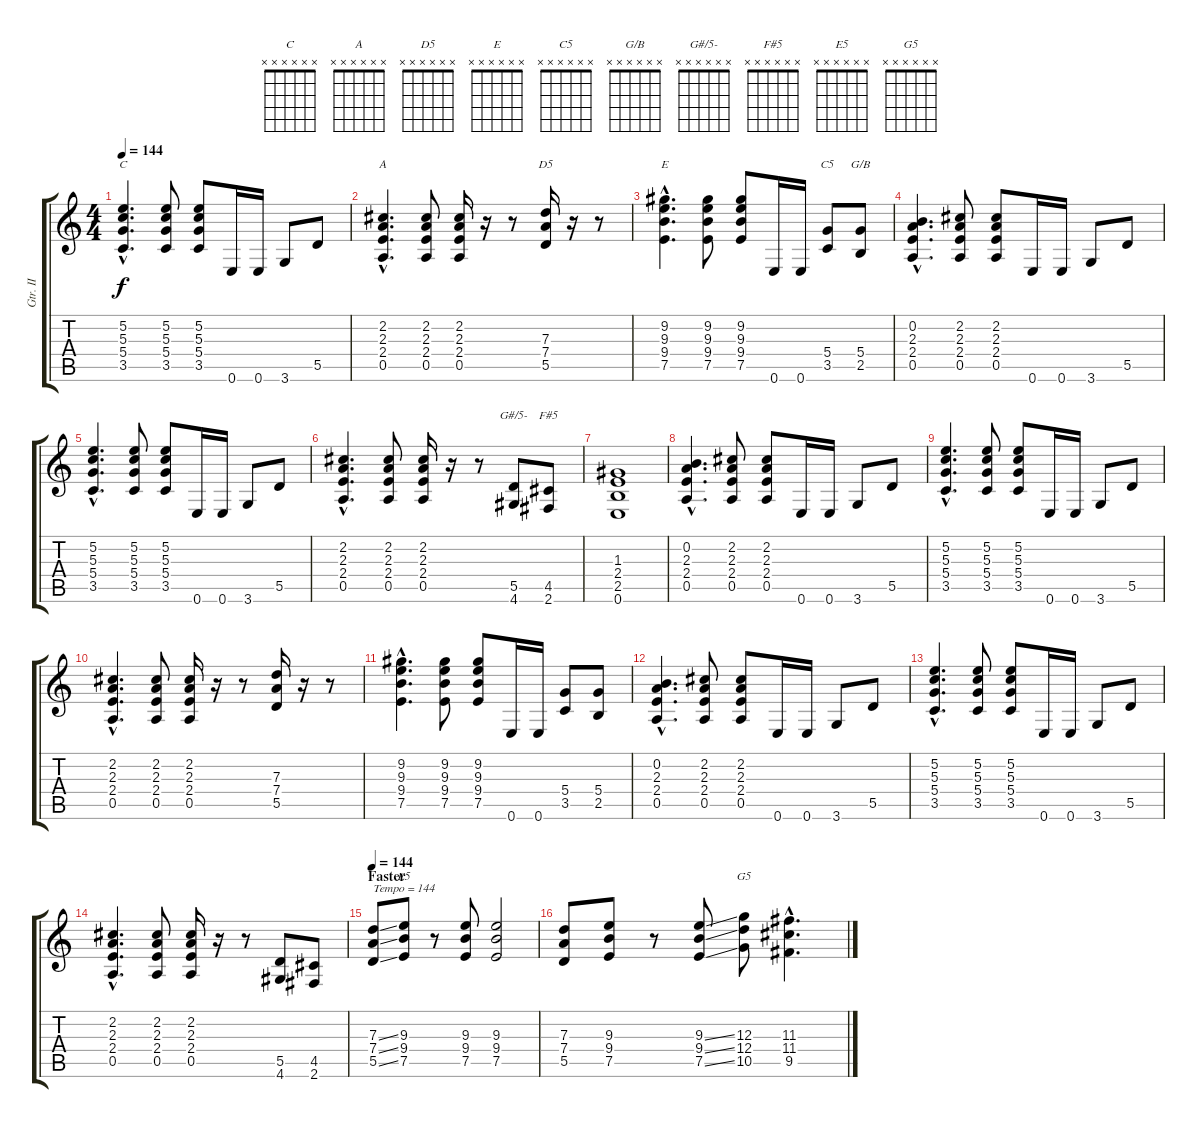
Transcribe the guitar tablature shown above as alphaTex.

\track ("Gtr. II" "Gtr. II") {instrument overdrivenguitar}
\staff {score tabs}
\tuning (E4 B3 G3 D3 A2 E2) {hide}
\chord ("C" x x x x x x) {firstfret 0}
\chord ("A" x x x x x x) {firstfret 0}
\chord ("D5" x x x x x x) {firstfret 0}
\chord ("E" x x x x x x) {firstfret 0}
\chord ("C5" x x x x x x) {firstfret 0}
\chord ("G/B" x x x x x x) {firstfret 0}
\chord ("G#/5-" x x x x x x) {firstfret 0}
\chord ("F#5" x x x x x x) {firstfret 0}
\chord ("E5" x x x x x x) {firstfret 0}
\chord ("G5" x x x x x x) {firstfret 0}
\ts (4 4)
\tempo 144
\clef g2
\ks c
(5.2{hac} 5.3{hac} 5.4{hac} 3.5{hac}).4{d ch "C" dy f} (5.2 5.3 5.4 3.5).8 (5.2 5.3 5.4 3.5).8 0.6.16 0.6.16 3.6.8 5.5.8 |
(2.2{hac} 2.3{hac} 2.4{hac} 0.5{hac}).4{d ch "A"} (2.2 2.3 2.4 0.5).8 (2.2 2.3 2.4 0.5).16 r.16 r.8 (7.3 7.4 5.5).16{ch "D5"} r.16 r.8 |
(9.2{hac} 9.3{hac} 9.4{hac} 7.5{hac}).4{d ch "E"} (9.2 9.3 9.4 7.5).8 (9.2 9.3 9.4 7.5).8 0.6.16 0.6.16 (5.4 3.5).8{ch "C5"} (5.4 2.5).8{ch "G/B"} |
(0.2{hac} 2.3{hac} 2.4{hac} 0.5{hac}).4{d} (2.2 2.3 2.4 0.5).8 (2.2 2.3 2.4 0.5).8 0.6.16 0.6.16 3.6.8 5.5.8 |
(5.2{hac} 5.3{hac} 5.4{hac} 3.5{hac}).4{d} (5.2 5.3 5.4 3.5).8 (5.2 5.3 5.4 3.5).8 0.6.16 0.6.16 3.6.8 5.5.8 |
(2.2{hac} 2.3{hac} 2.4{hac} 0.5{hac}).4{d} (2.2 2.3 2.4 0.5).8 (2.2 2.3 2.4 0.5).16 r.16 r.8 (5.5 4.6).8{ch "G#/5-"} (4.5 2.6).8{ch "F#5"} |
(1.3 2.4 2.5 0.6).1 |
(0.2{hac} 2.3{hac} 2.4{hac} 0.5{hac}).4{d} (2.2 2.3 2.4 0.5).8 (2.2 2.3 2.4 0.5).8 0.6.16 0.6.16 3.6.8 5.5.8 |
(5.2{hac} 5.3{hac} 5.4{hac} 3.5{hac}).4{d} (5.2 5.3 5.4 3.5).8 (5.2 5.3 5.4 3.5).8 0.6.16 0.6.16 3.6.8 5.5.8 |
(2.2{hac} 2.3{hac} 2.4{hac} 0.5{hac}).4{d} (2.2 2.3 2.4 0.5).8 (2.2 2.3 2.4 0.5).16 r.16 r.8 (7.3 7.4 5.5).16 r.16 r.8 |
(9.2{hac} 9.3{hac} 9.4{hac} 7.5{hac}).4{d} (9.2 9.3 9.4 7.5).8 (9.2 9.3 9.4 7.5).8 0.6.16 0.6.16 (5.4 3.5).8 (5.4 2.5).8 |
(0.2{hac} 2.3{hac} 2.4{hac} 0.5{hac}).4{d} (2.2 2.3 2.4 0.5).8 (2.2 2.3 2.4 0.5).8 0.6.16 0.6.16 3.6.8 5.5.8 |
(5.2{hac} 5.3{hac} 5.4{hac} 3.5{hac}).4{d} (5.2 5.3 5.4 3.5).8 (5.2 5.3 5.4 3.5).8 0.6.16 0.6.16 3.6.8 5.5.8 |
(2.2{hac} 2.3{hac} 2.4{hac} 0.5{hac}).4{d} (2.2 2.3 2.4 0.5).8 (2.2 2.3 2.4 0.5).16 r.16 r.8 (5.5 4.6).8 (4.5 2.6).8 |
\section ("" "Faster")
\tempo 144
(7.3{ss} 7.4{ss} 5.5{ss}).8{txt "Tempo = 144" instrument overdrivenguitar} (9.3 9.4 7.5).8{ch "E5"} r.8 (9.3 9.4 7.5).8 (9.3 9.4 7.5).2 |
(7.3 7.4 5.5).8 (9.3 9.4 7.5).8 r.8 (9.3{ss} 9.4{ss} 7.5{ss}).8 (12.3 12.4 10.5).8{ch "G5"} (11.3{hac} 11.4{hac} 9.5{hac}).4{d}
